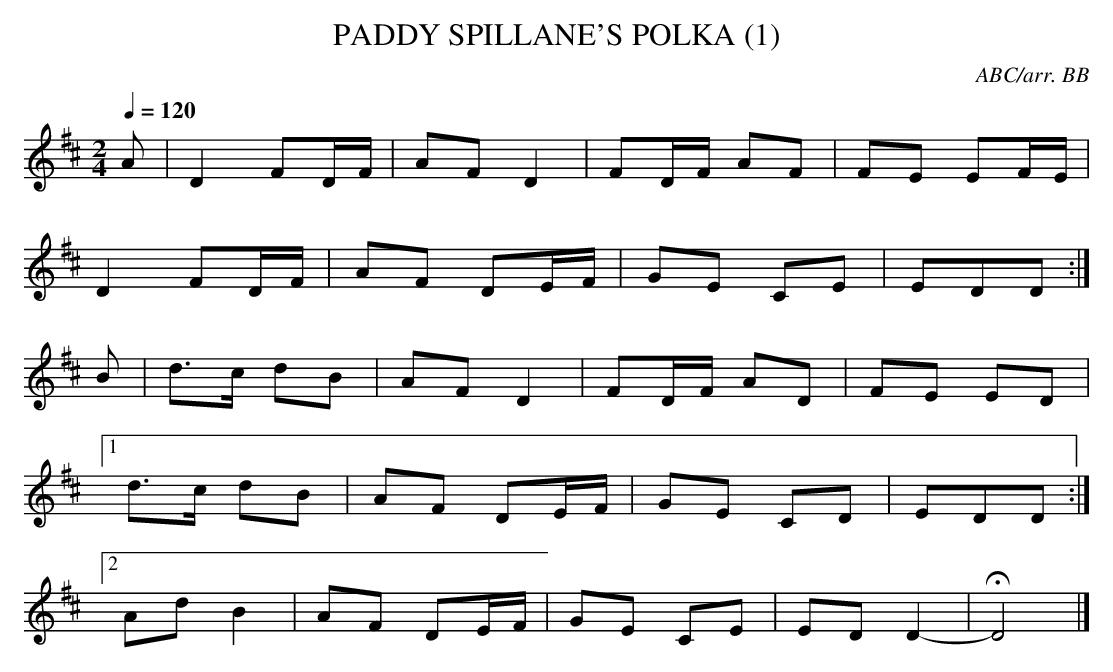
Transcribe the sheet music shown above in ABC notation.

X:1
T:PADDY SPILLANE'S POLKA (1)
C:ABC/arr. BB
Q:1/4=120
L:1/8
M:2/4
K:D
A|D2 FD/F/|AF D2|FD/F/ AF|FE EF/E/|
D2 FD/F/|AF DE/F/|GE CE|EDD :|
B|d>c dB|AF D2|FD/F/ AD|FE ED|
[1 d>c dB|AF DE/F/|GE CD|EDD :|
[2 Ad B2|AF DE/F/|GE CE|EDD2- |HD4|]
